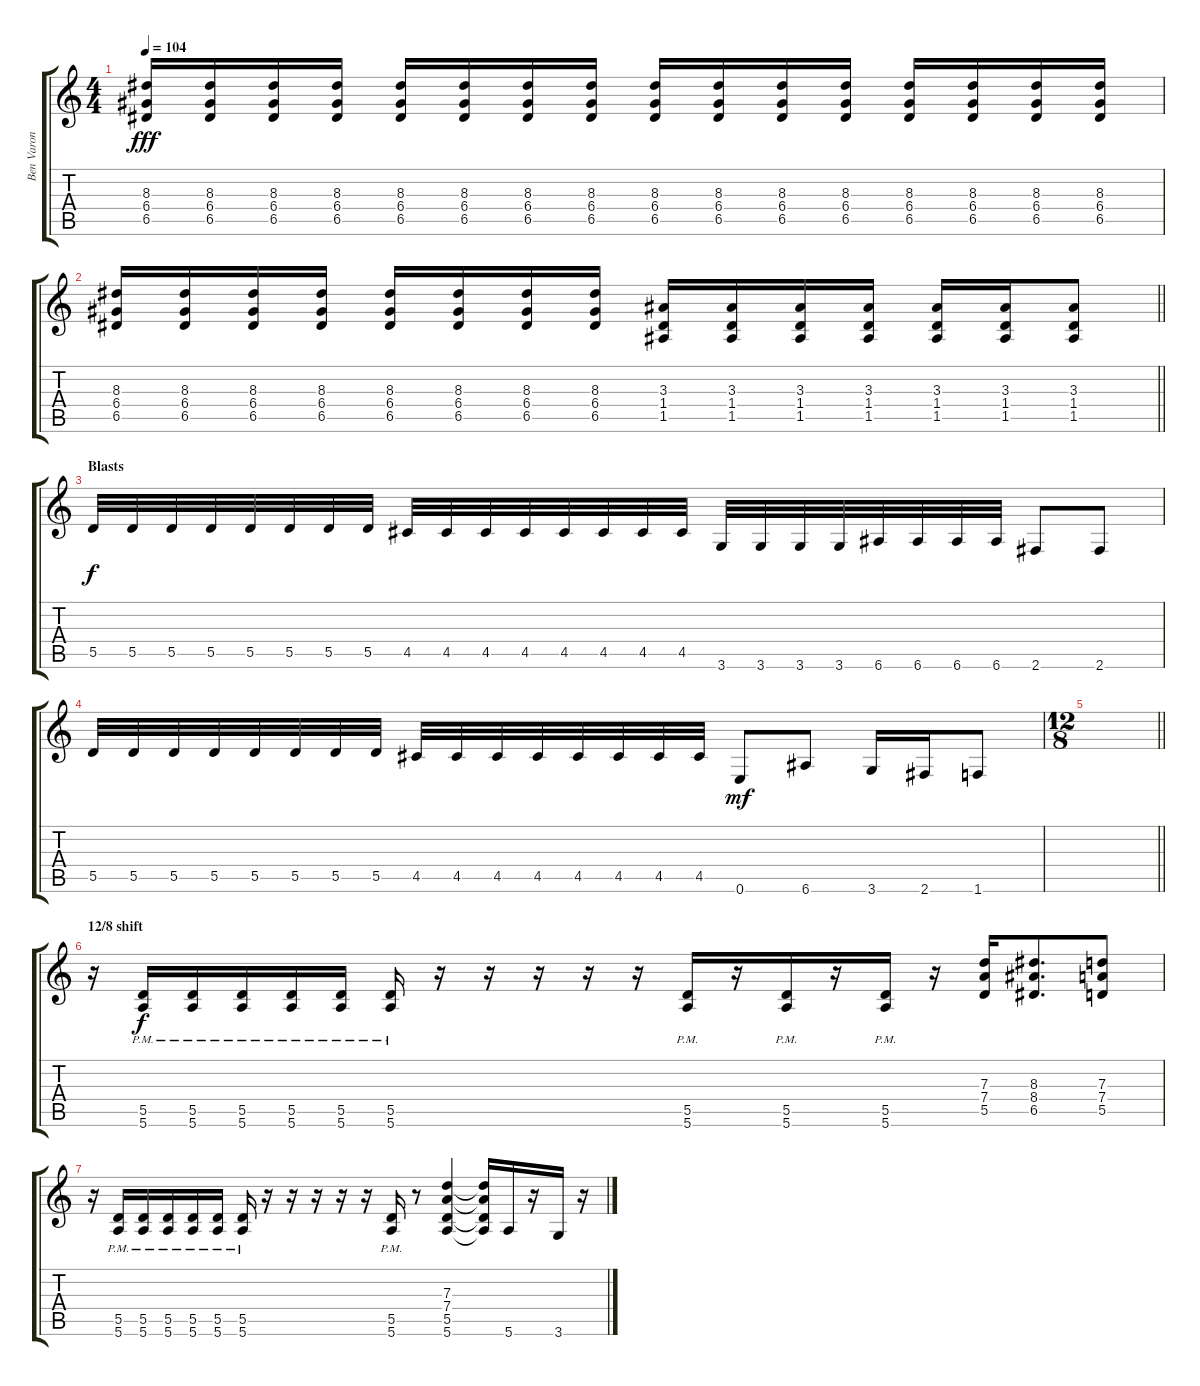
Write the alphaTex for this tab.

\track ("Ben Varon" "Ben Varon") {instrument distortionguitar}
\staff {score tabs}
\tuning (E4 B3 G3 D3 A2 E2) {hide}
\ts (4 4)
\tempo 104
\clef g2
\ks c
(8.3 6.4 6.5).16{dy fff} (8.3 6.4 6.5).16 (8.3 6.4 6.5).16 (8.3 6.4 6.5).16 (8.3 6.4 6.5).16 (8.3 6.4 6.5).16 (8.3 6.4 6.5).16 (8.3 6.4 6.5).16 (8.3 6.4 6.5).16 (8.3 6.4 6.5).16 (8.3 6.4 6.5).16 (8.3 6.4 6.5).16 (8.3 6.4 6.5).16 (8.3 6.4 6.5).16 (8.3 6.4 6.5).16 (8.3 6.4 6.5).16 |
\barLineRight lightlight
(8.3 6.4 6.5).16 (8.3 6.4 6.5).16 (8.3 6.4 6.5).16 (8.3 6.4 6.5).16 (8.3 6.4 6.5).16 (8.3 6.4 6.5).16 (8.3 6.4 6.5).16 (8.3 6.4 6.5).16 (3.3 1.4 1.5).16 (3.3 1.4 1.5).16 (3.3 1.4 1.5).16 (3.3 1.4 1.5).16 (3.3 1.4 1.5).16 (3.3 1.4 1.5).16 (3.3 1.4 1.5).8 |
\section ("" "Blasts")
5.5.32{dy f} 5.5.32 5.5.32 5.5.32 5.5.32 5.5.32 5.5.32 5.5.32 4.5.32 4.5.32 4.5.32 4.5.32 4.5.32 4.5.32 4.5.32 4.5.32 3.6.32 3.6.32 3.6.32 3.6.32 6.6.32 6.6.32 6.6.32 6.6.32 2.6.8 2.6.8 |
5.5.32 5.5.32 5.5.32 5.5.32 5.5.32 5.5.32 5.5.32 5.5.32 4.5.32 4.5.32 4.5.32 4.5.32 4.5.32 4.5.32 4.5.32 4.5.32 0.6.8{dy mf} 6.6.8 3.6.16 2.6.16 1.6.8 |
\ts (12 8)
\barLineRight lightlight
|
\section ("" "12/8 shift")
r.16 (5.5{pm} 5.6{pm}).16{dy f} (5.5{pm} 5.6{pm}).16 (5.5{pm} 5.6{pm}).16 (5.5{pm} 5.6{pm}).16 (5.5{pm} 5.6{pm}).16 (5.5{pm} 5.6{pm}).16 r.16 r.16 r.16 r.16 r.16 (5.5{pm} 5.6{pm}).16 r.16 (5.5{pm} 5.6{pm}).16 r.16 (5.5{pm} 5.6{pm}).16 r.16 (7.3 7.4 5.5).16 (8.3 8.4 6.5).8{d} (7.3 7.4 5.5).8 |
r.16 (5.5{pm} 5.6{pm}).16 (5.5{pm} 5.6{pm}).16 (5.5{pm} 5.6{pm}).16 (5.5{pm} 5.6{pm}).16 (5.5{pm} 5.6{pm}).16 (5.5{pm} 5.6{pm}).16 r.16 r.16 r.16 r.16 r.16 (5.5{pm} 5.6{pm}).16 r.8 (7.3 7.4 5.5 5.6).4 (7.3{t} 7.4{t} 5.5{t} 5.6{t}).16 5.6.16 r.16 3.6.16 r.16
